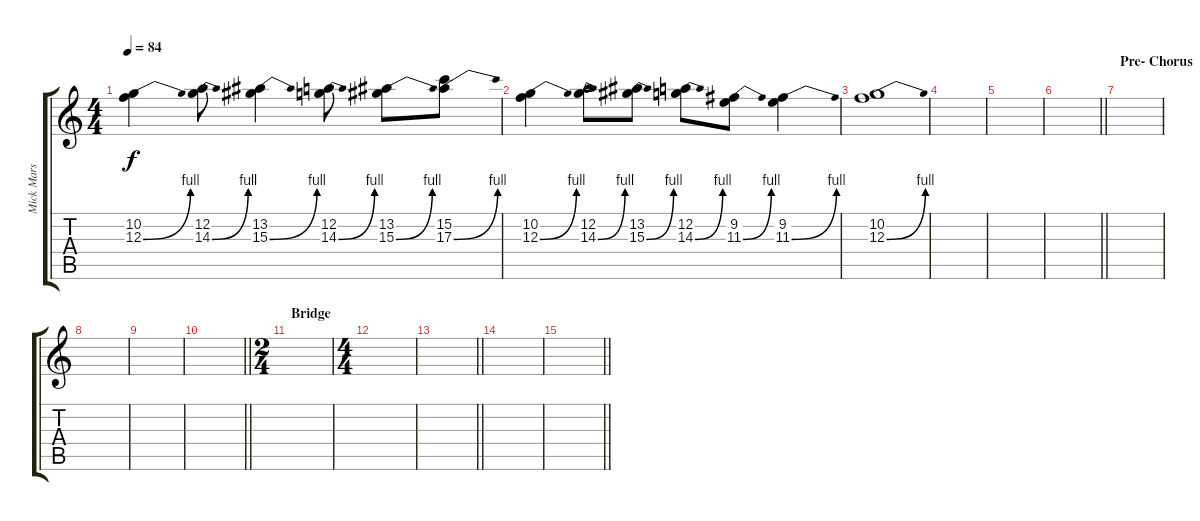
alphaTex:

\track ("Mick Mars Lead" "Mick Mars ") {instrument distortionguitar}
\staff {score tabs}
\tuning (D4 A3 F3 C3 G2 D2) {hide}
\ts (4 4)
\tempo 84
\clef g2
\ks c
(10.2 12.3{be (bend 0 0 60 4)}).4{dy f} (12.2 14.3{be (bend 0 0 60 4)}).8 (13.2 15.3{be (bend 0 0 60 4)}).4 (12.2 14.3{be (bend 0 0 60 4)}).8 (13.2 15.3{be (bend 0 0 60 4)}).8 (15.2 17.3{be (bend 0 0 60 4)}).8 |
(10.2 12.3{be (bend 0 0 60 4)}).4 (12.2 14.3{be (bend 0 0 60 4)}).8 (13.2 15.3{be (bend 0 0 60 4)}).8 (12.2 14.3{be (bend 0 0 60 4)}).8 (9.2 11.3{be (bend 0 0 60 4)}).8 (9.2 11.3{be (bend 0 0 60 4)}).4 |
(10.2 12.3{be (bend 0 0 60 4)}).1 |
|
|
\barLineRight lightlight
|
\section ("" "Pre- Chorus")
|
|
|
\barLineRight lightlight
|
\ts (2 4)
\section ("" "Bridge")
|
\ts (4 4)
|
\barLineRight lightlight
|
|
\barLineRight lightlight
